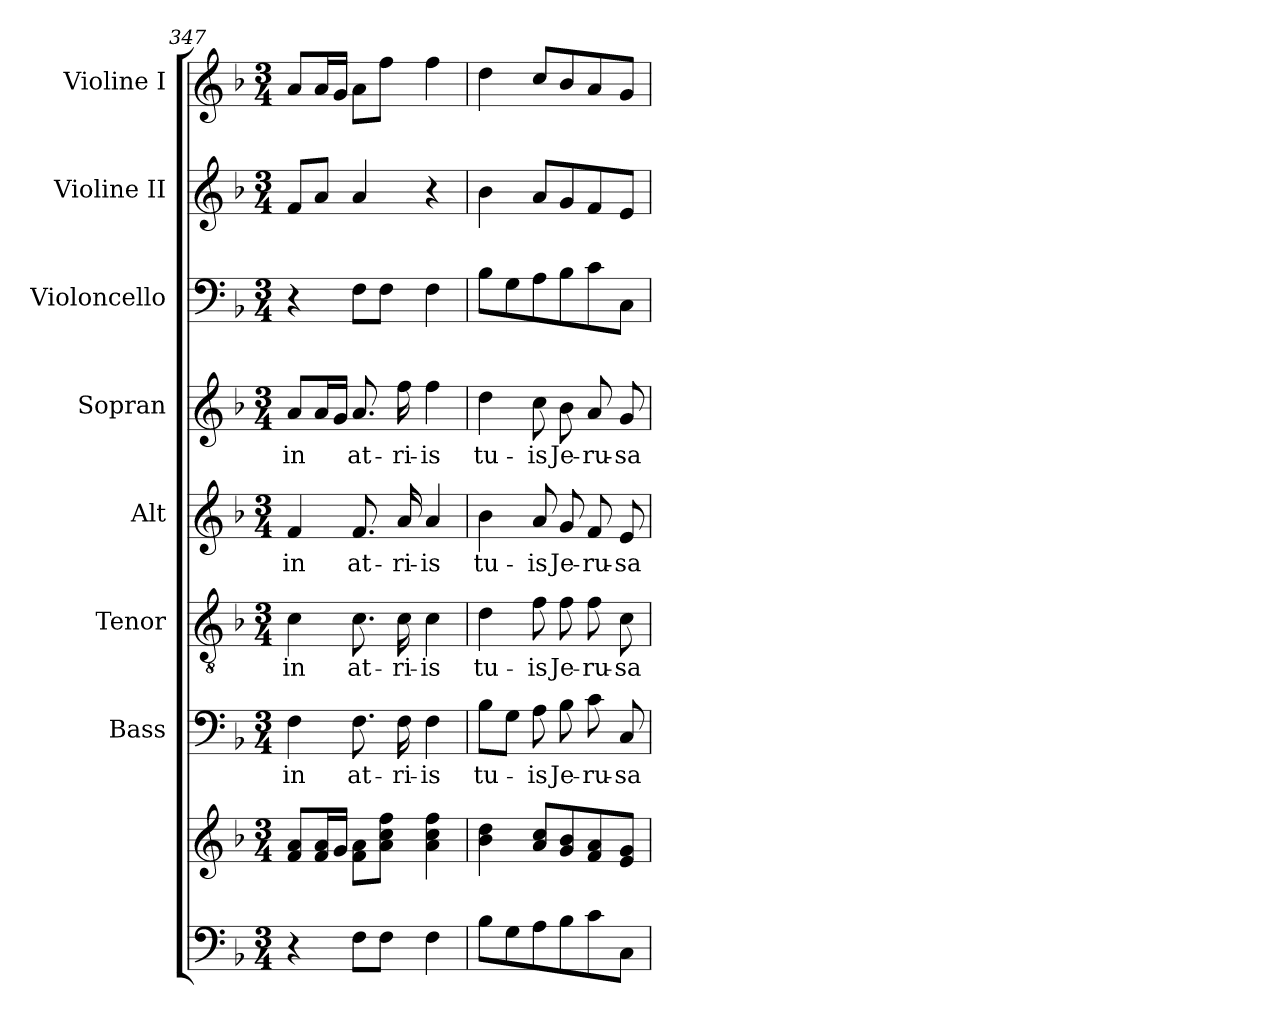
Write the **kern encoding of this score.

**kern	**kern	**kern	**text	**kern	**text	**kern	**text	**kern	**text	**kern	**kern	**kern
*part8	*part8	*part7	*part7	*part6	*part6	*part5	*part5	*part4	*part4	*part3	*part2	*part1
*staff9	*staff8	*staff7	*staff7	*staff6	*staff6	*staff5	*staff5	*staff4	*staff4	*staff3	*staff2	*staff1
*	*	*I"Bass	*	*I"Tenor	*	*I"Alt	*	*I"Sopran	*	*I"Violoncello	*I"Violine II	*I"Violine I
*	*	*I'B.	*	*I'T.	*	*I'A.	*	*I'S.	*	*I'Vc.	*I'Vl. II	*I'Vl. I
*clefF4	*clefG2	*clefF4	*	*clefGv2	*	*clefG2	*	*clefG2	*	*clefF4	*clefG2	*clefG2
*	*	*	*	*	*	*	*	*	*	*ITrd7c12	*	*
*k[b-]	*k[b-]	*k[b-]	*	*k[b-]	*	*k[b-]	*	*k[b-]	*	*k[b-]	*k[b-]	*k[b-]
*F:	*F:	*F:	*	*F:	*	*F:	*	*F:	*	*F:	*F:	*F:
*M3/4	*M3/4	*M3/4	*	*M3/4	*	*M3/4	*	*M3/4	*	*M3/4	*M3/4	*M3/4
=347	=347	=347	=347	=347	=347	=347	=347	=347	=347	=347	=347	=347
!	!	!	!LO:LY:b	!	!LO:LY:b	!	!LO:LY:b	!	!LO:LY:b	!	!	!
4r	8f/ 8a/L	4F\	in	4c\	in	4f/	in	8a/L	in	4r	8f/L	8a/L
.	16f/ 16a/L	.	.	.	.	.	.	16a/L	.	.	8a/J	16a/L
.	16g/JJ	.	.	.	.	.	.	16g/JJ	.	.	.	16g/JJ
!	!	!	!LO:LY:b	!	!LO:LY:b	!	!LO:LY:b	!	!LO:LY:b	!	!	!
8F\L	8f\ 8a\L	8.F\	at-	8.c\	at-	8.f/	at-	8.a/	at-	8FF\L	4a/	8a\L
8F\J	8a\ 8cc\ 8ff\J	.	.	.	.	.	.	.	.	8FF\J	.	8ff\J
!	!	!	!LO:LY:b	!	!LO:LY:b	!	!LO:LY:b	!	!LO:LY:b	!	!	!
.	.	16F\	-ri-	16c\	-ri-	16a/	-ri-	16ff\	-ri-	.	.	.
!	!	!	!LO:LY:b	!	!LO:LY:b	!	!LO:LY:b	!	!LO:LY:b	!	!	!
4F\	4a\ 4cc\ 4ff\	4F\	-is	4c\	-is	4a/	-is	4ff\	-is	4FF\	4r	4ff\
!!LO:PB:g=z
=348	=348	=348	=348	=348	=348	=348	=348	=348	=348	=348	=348	=348
!	!	!	!LO:LY:b	!	!LO:LY:b	!	!LO:LY:b	!	!LO:LY:b	!	!	!
8B-\L	4b-\ 4dd\	8B-\L	tu-	4d\	tu-	4b-\	tu-	4dd\	tu-	8BB-\L	4b-\	4dd\
8G\	.	8G\J	.	.	.	.	.	.	.	8GG\	.	.
!	!	!	!LO:LY:b	!	!LO:LY:b	!	!LO:LY:b	!	!LO:LY:b	!	!	!
8A\	8a/ 8cc/L	8A\	-is	8f\	-is	8a/	-is	8cc\	-is	8AA\	8a/L	8cc/L
!	!	!	!LO:LY:b	!	!LO:LY:b	!	!LO:LY:b	!	!LO:LY:b	!	!	!
8B-\	8g/ 8b-/	8B-\	Je-	8f\	Je-	8g/	Je-	8b-\	Je-	8BB-\	8g/	8b-/
!	!	!	!LO:LY:b	!	!LO:LY:b	!	!LO:LY:b	!	!LO:LY:b	!	!	!
8c\	8f/ 8a/	8c\	-ru-	8f\	-ru-	8f/	-ru-	8a/	-ru-	8C\	8f/	8a/
!	!	!	!LO:LY:b	!	!LO:LY:b	!	!LO:LY:b	!	!LO:LY:b	!	!	!
8C\J	8e/ 8g/J	8C/	-sa-	8c\	-sa-	8e/	-sa-	8g/	-sa-	8CC\J	8e/J	8g/J
=	=	=	=	=	=	=	=	=	=	=	=	=
*-	*-	*-	*-	*-	*-	*-	*-	*-	*-	*-	*-	*-
